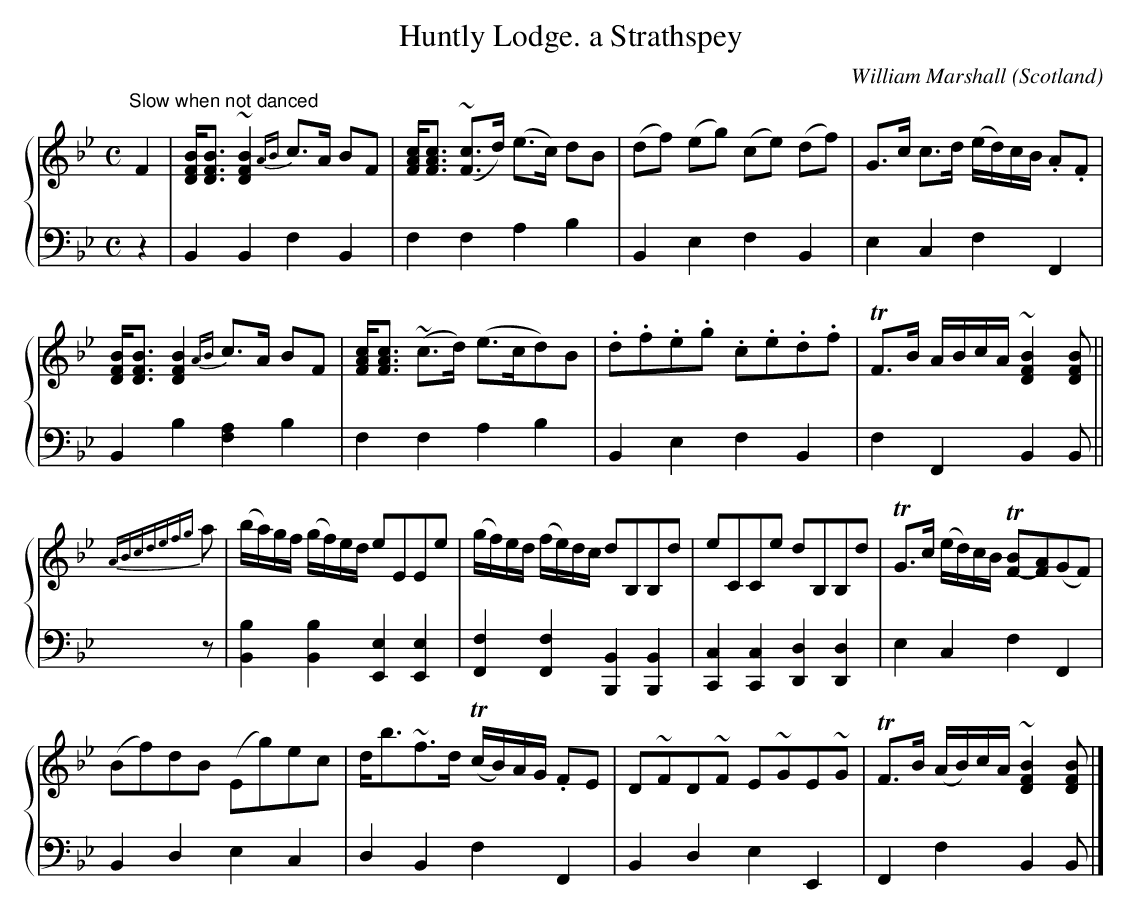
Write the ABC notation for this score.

X:1
T:Huntly Lodge. a Strathspey
C:William Marshall
L:1/8
M:C
O:Scotland
K:Bb major
%%staves { 1 2 }
V: 1
"^Slow when not danced"
F2 | \
[DFB]<[DFB] ~[DFB]2 {AB}c>A BF | [FAc]<[FAc] (~[Fc]>d) (e>c) dB | \
(df) (eg) (ce) (df) |G>c c>d (e/d/)c/B/ .A.F |
[DFB]<[DFB] [DFB]2 {AB}c>A BF | [FAc]<[FAc] (~c>d)  (e>cd)B | \
.d.f.e.g .c.e.d.f | !trill!F>B A/B/c/A/ ~[DFB]2 [DFB] ||
{ABcdefg}a | \
(b/a/)g/f/ (g/f/)e/d/ eEEe | (g/f/)e/d/ (f/e/)d/c/ dB,B,d | \
eCCe dB,B,d | !trill!G>c (e/d/)c/B/ !trill![BF-][FA](GF) |
(Bf)dB (Eg)ec | d<b~f>d !trill!(c/B/)A/G/ .FE | \
D~FD~F E~GE~G | !trill!F>B (A/B/)c/A/ ~[DFB]2 [DFB] |]
V:2 clef=bass octave=-2
L:1/4
z |\
BBfB | ffab | BefB | ecfF | Bb[fa]b | ff ab | BefB | fF BB/ || \
z/ |\
[Bb][Bb] [Ee][Ee] | [Ff][Ff] [B,B][B,B] | [Cc][Cc][Dd][Dd] | ecfF |\
Bdec | dBfF | BdeE | FfBB/ |]
